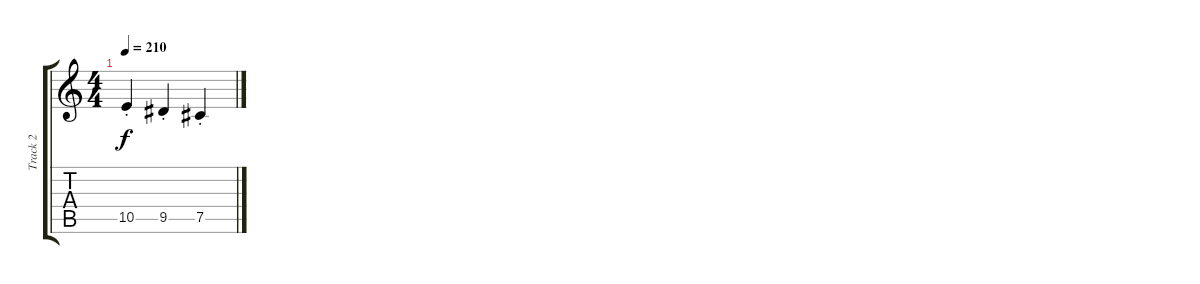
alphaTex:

\track ("Track 2" "Track 2") {instrument distortionguitar}
\staff {score tabs}
\tuning (Db4 Ab3 E3 B2 Gb2 Db2) {hide}
\ts (4 4)
\tempo 210
\clef g2
\ks c
10.5{st}.4{dy f} 9.5{st}.4 7.5{st}.4
